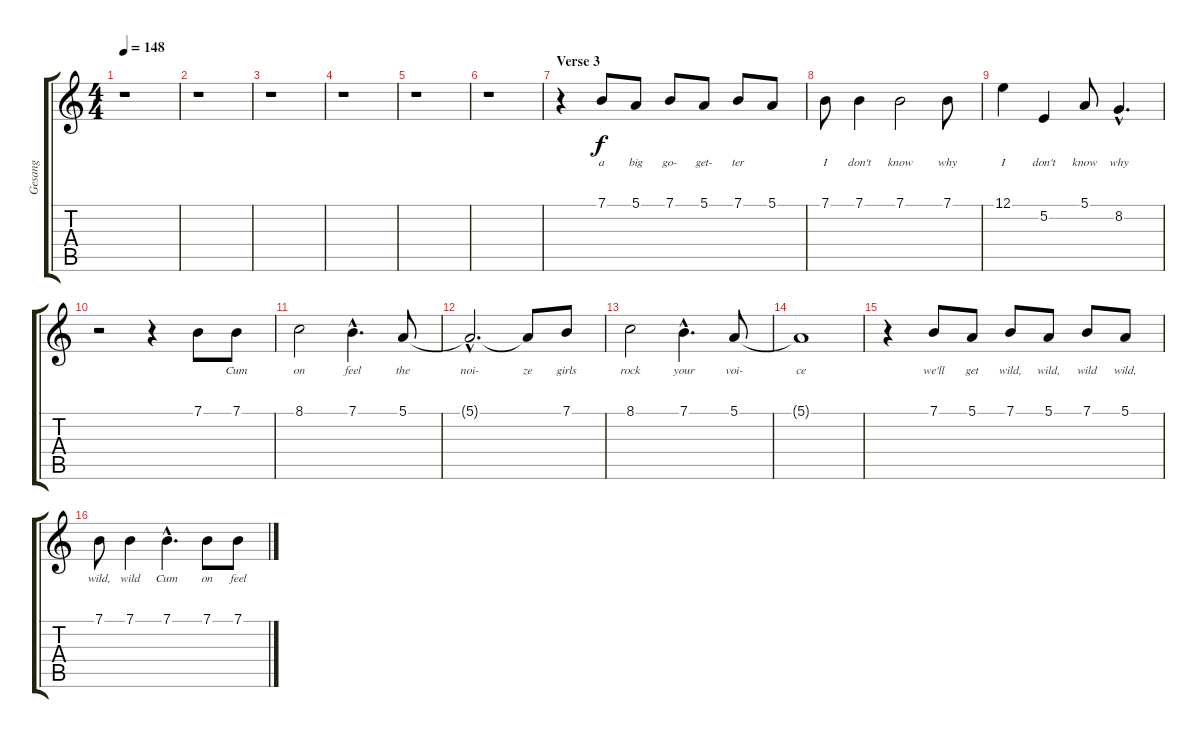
\track ("Gesang" "Gesang") {instrument altosax}
\staff {score tabs}
\tuning (E4 B3 G3 D3 A2 E2) {hide}
\ts (4 4)
\tempo 148
\clef g2
\ks c
r.1{dy f} |
r.1 |
r.1 |
r.1 |
r.1 |
r.1 |
\section ("" "Verse 3")
r.4 7.1.8{lyrics (0 "a") lyrics (1 "") lyrics (2 "") lyrics (3 "") lyrics (4 "")} 5.1.8{lyrics (0 "big") lyrics (1 "") lyrics (2 "") lyrics (3 "") lyrics (4 "")} 7.1.8{lyrics (0 "go-") lyrics (1 "") lyrics (2 "") lyrics (3 "") lyrics (4 "")} 5.1.8{lyrics (0 "get-") lyrics (1 "") lyrics (2 "") lyrics (3 "") lyrics (4 "")} 7.1.8{lyrics (0 "ter") lyrics (1 "") lyrics (2 "") lyrics (3 "") lyrics (4 "")} 5.1.8{lyrics (0 "") lyrics (1 "") lyrics (2 "") lyrics (3 "") lyrics (4 "")} |
7.1.8{lyrics (0 "I") lyrics (1 "") lyrics (2 "") lyrics (3 "") lyrics (4 "")} 7.1.4{lyrics (0 "don't") lyrics (1 "") lyrics (2 "") lyrics (3 "") lyrics (4 "")} 7.1.2{lyrics (0 "know") lyrics (1 "") lyrics (2 "") lyrics (3 "") lyrics (4 "")} 7.1.8{lyrics (0 "why") lyrics (1 "") lyrics (2 "") lyrics (3 "") lyrics (4 "")} |
12.1.4{lyrics (0 "I") lyrics (1 "") lyrics (2 "") lyrics (3 "") lyrics (4 "")} 5.2.4{lyrics (0 "don't") lyrics (1 "") lyrics (2 "") lyrics (3 "") lyrics (4 "")} 5.1.8{lyrics (0 "know") lyrics (1 "") lyrics (2 "") lyrics (3 "") lyrics (4 "")} 8.2{hac}.4{d lyrics (0 "why") lyrics (1 "") lyrics (2 "") lyrics (3 "") lyrics (4 "")} |
r.2 r.4 7.1.8{lyrics (0 "") lyrics (1 "") lyrics (2 "") lyrics (3 "") lyrics (4 "")} 7.1.8{lyrics (0 "Cum") lyrics (1 "") lyrics (2 "") lyrics (3 "") lyrics (4 "")} |
8.1.2{lyrics (0 "on") lyrics (1 "") lyrics (2 "") lyrics (3 "") lyrics (4 "")} 7.1{hac}.4{d lyrics (0 "feel") lyrics (1 "") lyrics (2 "") lyrics (3 "") lyrics (4 "")} 5.1.8{lyrics (0 "the") lyrics (1 "") lyrics (2 "") lyrics (3 "") lyrics (4 "")} |
5.1{hac t}.2{d lyrics (0 "noi-") lyrics (1 "") lyrics (2 "") lyrics (3 "") lyrics (4 "")} 5.1{t}.8{lyrics (0 "ze") lyrics (1 "") lyrics (2 "") lyrics (3 "") lyrics (4 "")} 7.1.8{lyrics (0 "girls") lyrics (1 "") lyrics (2 "") lyrics (3 "") lyrics (4 "")} |
8.1.2{lyrics (0 "rock") lyrics (1 "") lyrics (2 "") lyrics (3 "") lyrics (4 "")} 7.1{hac}.4{d lyrics (0 "your") lyrics (1 "") lyrics (2 "") lyrics (3 "") lyrics (4 "")} 5.1.8{lyrics (0 "voi-") lyrics (1 "") lyrics (2 "") lyrics (3 "") lyrics (4 "")} |
5.1{t}.1{lyrics (0 "ce") lyrics (1 "") lyrics (2 "") lyrics (3 "") lyrics (4 "")} |
r.4 7.1.8{lyrics (0 "we'll") lyrics (1 "") lyrics (2 "") lyrics (3 "") lyrics (4 "")} 5.1.8{lyrics (0 "get") lyrics (1 "") lyrics (2 "") lyrics (3 "") lyrics (4 "")} 7.1.8{lyrics (0 "wild,") lyrics (1 "") lyrics (2 "") lyrics (3 "") lyrics (4 "")} 5.1.8{lyrics (0 "wild,") lyrics (1 "") lyrics (2 "") lyrics (3 "") lyrics (4 "")} 7.1.8{lyrics (0 "wild") lyrics (1 "") lyrics (2 "") lyrics (3 "") lyrics (4 "")} 5.1.8{lyrics (0 "wild,") lyrics (1 "") lyrics (2 "") lyrics (3 "") lyrics (4 "")} |
7.1.8{lyrics (0 "wild,") lyrics (1 "") lyrics (2 "") lyrics (3 "") lyrics (4 "")} 7.1.4{lyrics (0 "wild") lyrics (1 "") lyrics (2 "") lyrics (3 "") lyrics (4 "")} 7.1{hac}.4{d lyrics (0 "Cum") lyrics (1 "") lyrics (2 "") lyrics (3 "") lyrics (4 "")} 7.1.8{lyrics (0 "on") lyrics (1 "") lyrics (2 "") lyrics (3 "") lyrics (4 "")} 7.1.8{lyrics (0 "feel") lyrics (1 "") lyrics (2 "") lyrics (3 "") lyrics (4 "")}
